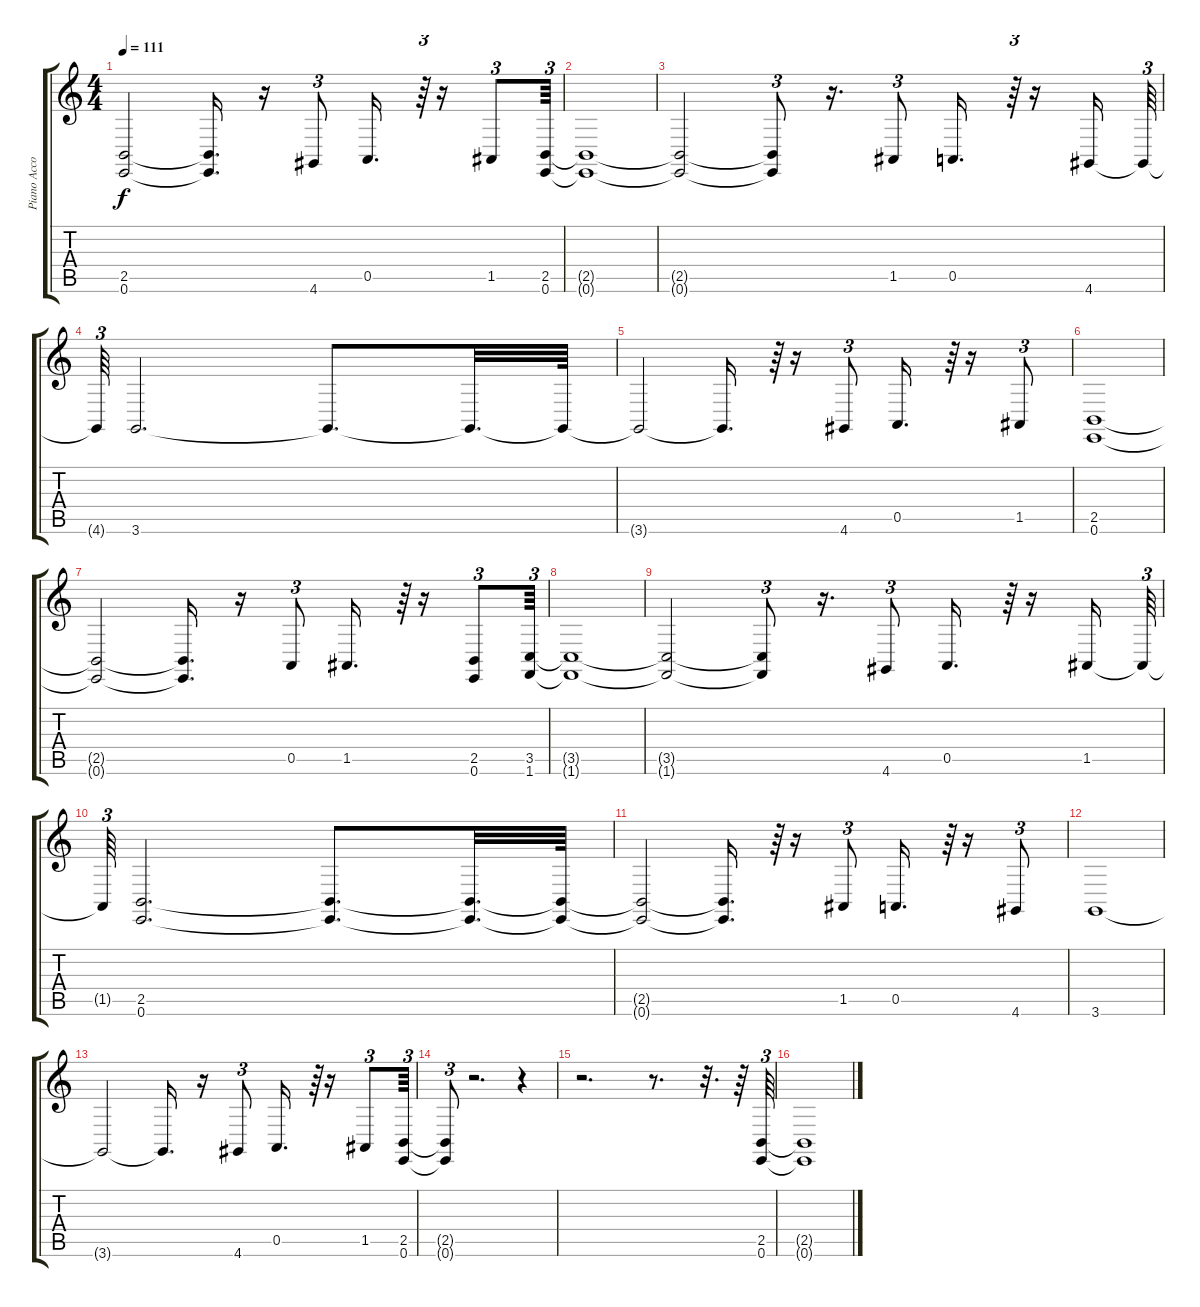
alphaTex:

\track ("Piano Accomp" "Piano Acco") {instrument acousticgrandpiano}
\staff {score tabs}
\tuning (E4 B3 G3 D3 A2 E2) {hide}
\ts (4 4)
\tempo 111
\clef g2
\ks c
(2.5{t} 0.6{t}).2{dy f} (2.5{t} 0.6{t}).16{d} r.16 4.6.8{tu (3 2)} 0.5.16{d} r.64{tu (3 2)} r.16 1.5.8{tu (3 2)} (2.5 0.6).64{tu (3 2)} |
(2.5{t} 0.6{t}).1 |
(2.5{t} 0.6{t}).2 (2.5{t} 0.6{t}).8{tu (3 2)} r.16{d} 1.5.8{tu (3 2)} 0.5.16{d} r.64{tu (3 2)} r.16 4.6.16 4.6{t}.64{tu (3 2)} |
4.6{t}.64{tu (3 2)} 3.6.2{d} 3.6{t}.8{d} 3.6{t}.32{d} 3.6{t}.64 |
3.6{t}.2 3.6{t}.16{d} r.64{tu (3 2)} r.16 4.6.8{tu (3 2)} 0.5.16{d} r.64{tu (3 2)} r.16 1.5.8{tu (3 2)} |
(2.5 0.6).1 |
(2.5{t} 0.6{t}).2 (2.5{t} 0.6{t}).16{d} r.16 0.5.8{tu (3 2)} 1.5.16{d} r.64{tu (3 2)} r.16 (2.5 0.6).8{tu (3 2)} (3.5 1.6).64{tu (3 2)} |
(3.5{t} 1.6{t}).1 |
(3.5{t} 1.6{t}).2 (3.5{t} 1.6{t}).8{tu (3 2)} r.16{d} 4.6.8{tu (3 2)} 0.5.16{d} r.64{tu (3 2)} r.16 1.5.16 1.5{t}.64{tu (3 2)} |
1.5{t}.64{tu (3 2)} (2.5 0.6).2{d} (2.5{t} 0.6{t}).8{d} (2.5{t} 0.6{t}).32{d} (2.5{t} 0.6{t}).64 |
(2.5{t} 0.6{t}).2 (2.5{t} 0.6{t}).16{d} r.64{tu (3 2)} r.16 1.5.8{tu (3 2)} 0.5.16{d} r.64{tu (3 2)} r.16 4.6.8{tu (3 2)} |
3.6.1 |
3.6{t}.2 3.6{t}.16{d} r.16 4.6.8{tu (3 2)} 0.5.16{d} r.64{tu (3 2)} r.16 1.5.8{tu (3 2)} (2.5 0.6).64{tu (3 2)} |
(2.5{t} 0.6{t}).8{tu (3 2)} r.2{d} r.4{tu (3 2)} |
r.2{d} r.8{d} r.32{d} r.64 (2.5 0.6).64{tu (3 2)} |
(2.5{t} 0.6{t}).1
